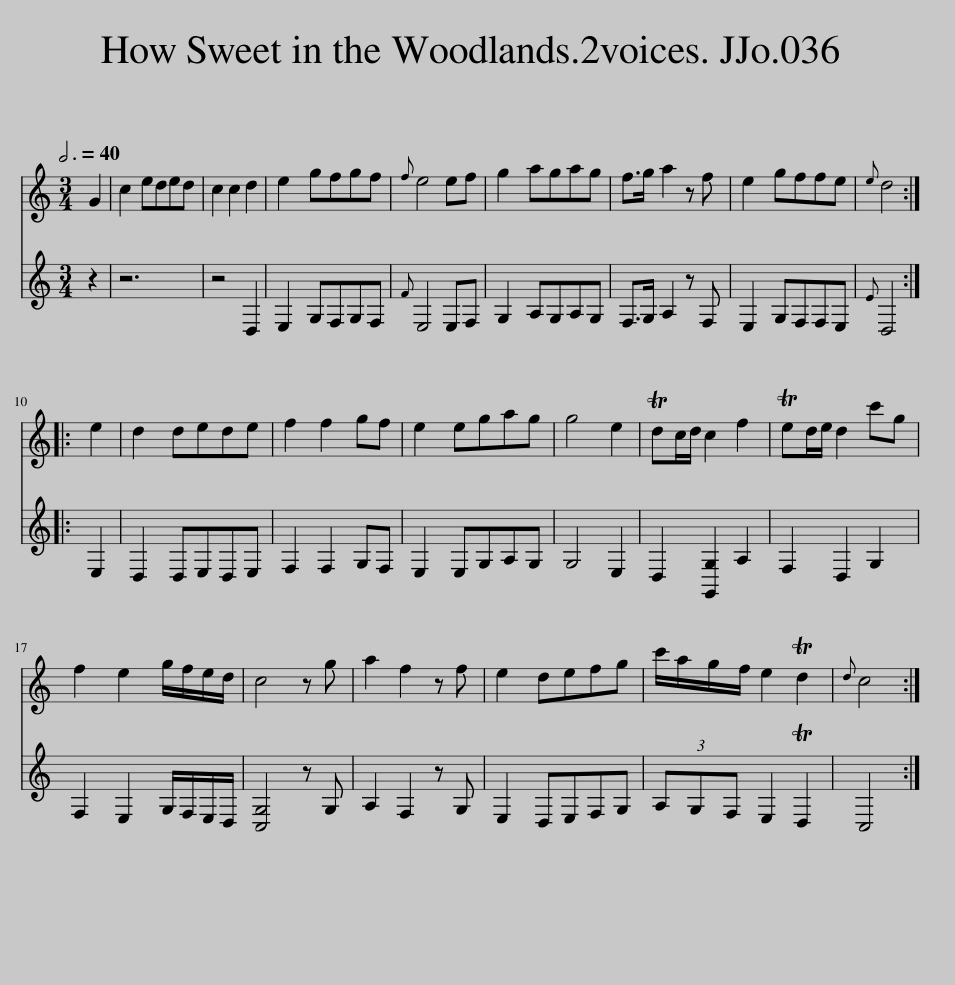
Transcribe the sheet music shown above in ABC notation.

X:1
%%score 1 2
L:1/8
Q:3/4=40
M:3/4
I:linebreak $
K:C
V:1 treble
V:2 treble
V:1
 G2 | c2 eded | c2 c2 d2 | e2 gfgf |{f} e4 ef | %5
 g2 agag | f>g a2 z f | e2 gffe |{e} d4 ::$ e2 | %10
 d2 dede | f2 f2 gf | e2 egag | g4 e2 | Tdc/d/ c2 f2 | %15
 Ted/e/ d2 c'g |$ f2 e2 g/f/e/d/ | c4 z g | a2 f2 z f | e2 defg | %20
 c'/a/g/f/ e2 Td2 |{d} c4 :| %22
V:2
 z2 | z6 | z4 D,2 | E,2 G,F,G,F, |{F} E,4 E,F, | %5
 G,2 A,G,A,G, | F,>G, A,2 z F, | E,2 G,F,F,E, |{E} D,4 ::$ E,2 | %10
 D,2 D,E,D,E, | F,2 F,2 G,F, | E,2 E,G,A,G, | G,4 E,2 | D,2 [G,,G,]2 A,2 | %15
 F,2 D,2 G,2 |$ F,2 E,2 G,/F,/E,/D,/ | [C,G,]4 z G, | A,2 F,2 z G, | E,2 D,E,F,G, | %20
 (3A,G,F, E,2 TD,2 | C,4 :| %22
